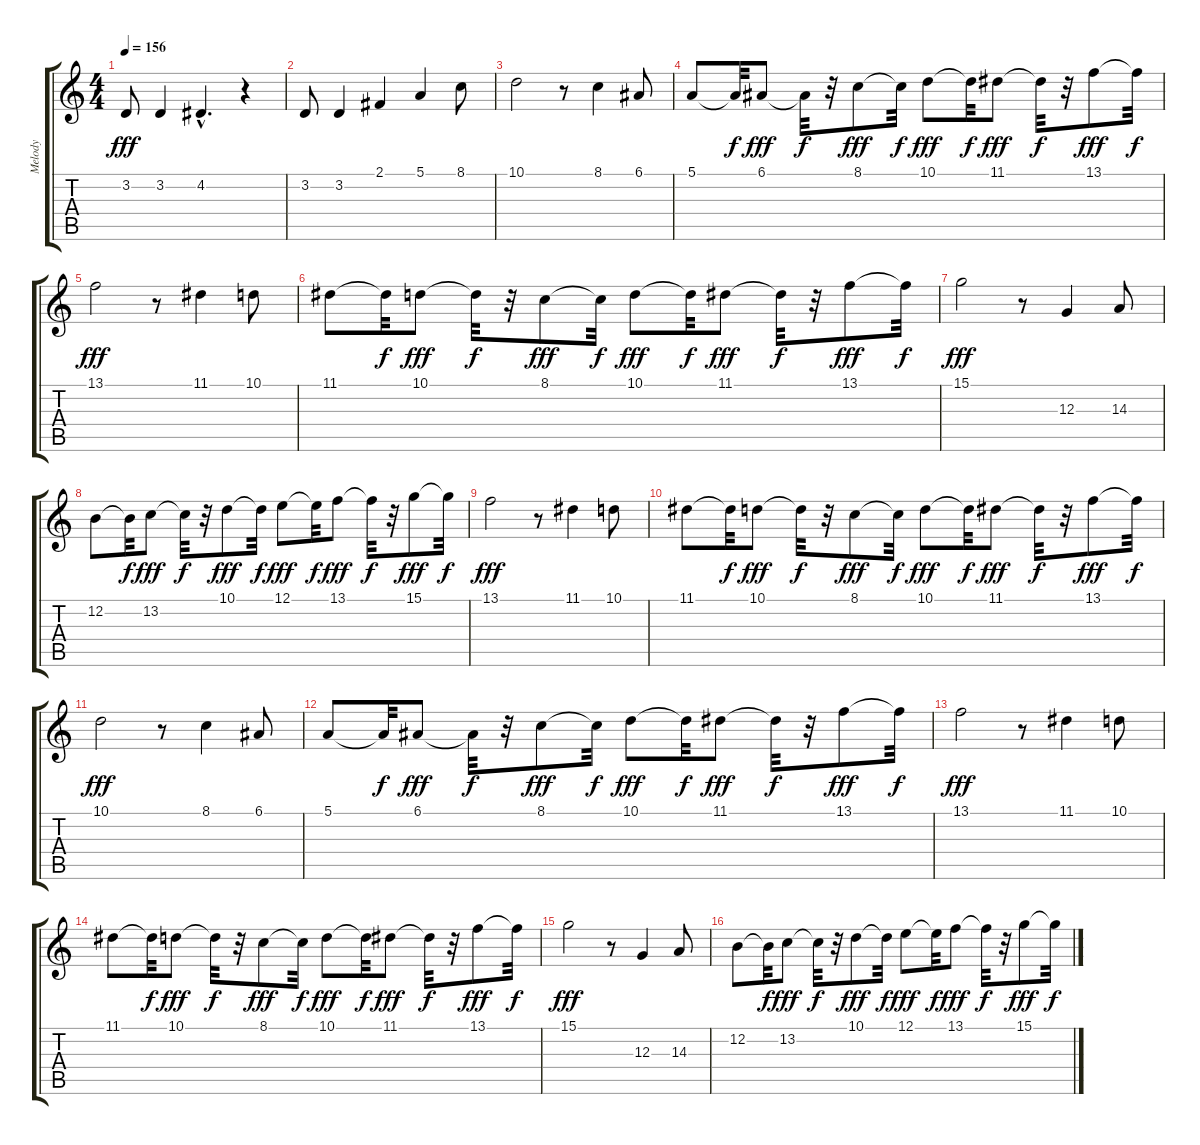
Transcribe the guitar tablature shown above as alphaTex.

\track ("Melody" "Melody") {instrument fx4atmosphere}
\staff {score tabs}
\tuning (E4 B3 G3 D3 A2 E2) {hide}
\ts (4 4)
\tempo 156
\clef g2
\ks c
3.2.8{dy fff} 3.2.4 4.2{hac}.4{d} r.4 |
3.2.8 3.2.4 2.1.4 5.1.4 8.1.8 |
10.1.2 r.8 8.1.4 6.1.8 |
5.1.8 5.1{t}.32{dy f} 6.1.8{dy fff} 6.1{t}.32{dy f} r.32 8.1.8{dy fff} 8.1{t}.32{dy f} 10.1.8{dy fff} 10.1{t}.32{dy f} 11.1.8{dy fff} 11.1{t}.32{dy f} r.32 13.1.8{dy fff} 13.1{t}.32{dy f} |
13.1.2{dy fff} r.8 11.1.4 10.1.8 |
11.1.8 11.1{t}.32{dy f} 10.1.8{dy fff} 10.1{t}.32{dy f} r.32 8.1.8{dy fff} 8.1{t}.32{dy f} 10.1.8{dy fff} 10.1{t}.32{dy f} 11.1.8{dy fff} 11.1{t}.32{dy f} r.32 13.1.8{dy fff} 13.1{t}.32{dy f} |
15.1.2{dy fff} r.8 12.3.4 14.3.8 |
12.2.8 12.2{t}.32{dy f} 13.2.8{dy fff} 13.2{t}.32{dy f} r.32 10.1.8{dy fff} 10.1{t}.32{dy f} 12.1.8{dy fff} 12.1{t}.32{dy f} 13.1.8{dy fff} 13.1{t}.32{dy f} r.32 15.1.8{dy fff} 15.1{t}.32{dy f} |
13.1.2{dy fff} r.8 11.1.4 10.1.8 |
11.1.8 11.1{t}.32{dy f} 10.1.8{dy fff} 10.1{t}.32{dy f} r.32 8.1.8{dy fff} 8.1{t}.32{dy f} 10.1.8{dy fff} 10.1{t}.32{dy f} 11.1.8{dy fff} 11.1{t}.32{dy f} r.32 13.1.8{dy fff} 13.1{t}.32{dy f} |
10.1.2{dy fff} r.8 8.1.4 6.1.8 |
5.1.8 5.1{t}.32{dy f} 6.1.8{dy fff} 6.1{t}.32{dy f} r.32 8.1.8{dy fff} 8.1{t}.32{dy f} 10.1.8{dy fff} 10.1{t}.32{dy f} 11.1.8{dy fff} 11.1{t}.32{dy f} r.32 13.1.8{dy fff} 13.1{t}.32{dy f} |
13.1.2{dy fff} r.8 11.1.4 10.1.8 |
11.1.8 11.1{t}.32{dy f} 10.1.8{dy fff} 10.1{t}.32{dy f} r.32 8.1.8{dy fff} 8.1{t}.32{dy f} 10.1.8{dy fff} 10.1{t}.32{dy f} 11.1.8{dy fff} 11.1{t}.32{dy f} r.32 13.1.8{dy fff} 13.1{t}.32{dy f} |
15.1.2{dy fff} r.8 12.3.4 14.3.8 |
12.2.8 12.2{t}.32{dy f} 13.2.8{dy fff} 13.2{t}.32{dy f} r.32 10.1.8{dy fff} 10.1{t}.32{dy f} 12.1.8{dy fff} 12.1{t}.32{dy f} 13.1.8{dy fff} 13.1{t}.32{dy f} r.32 15.1.8{dy fff} 15.1{t}.32{dy f}
